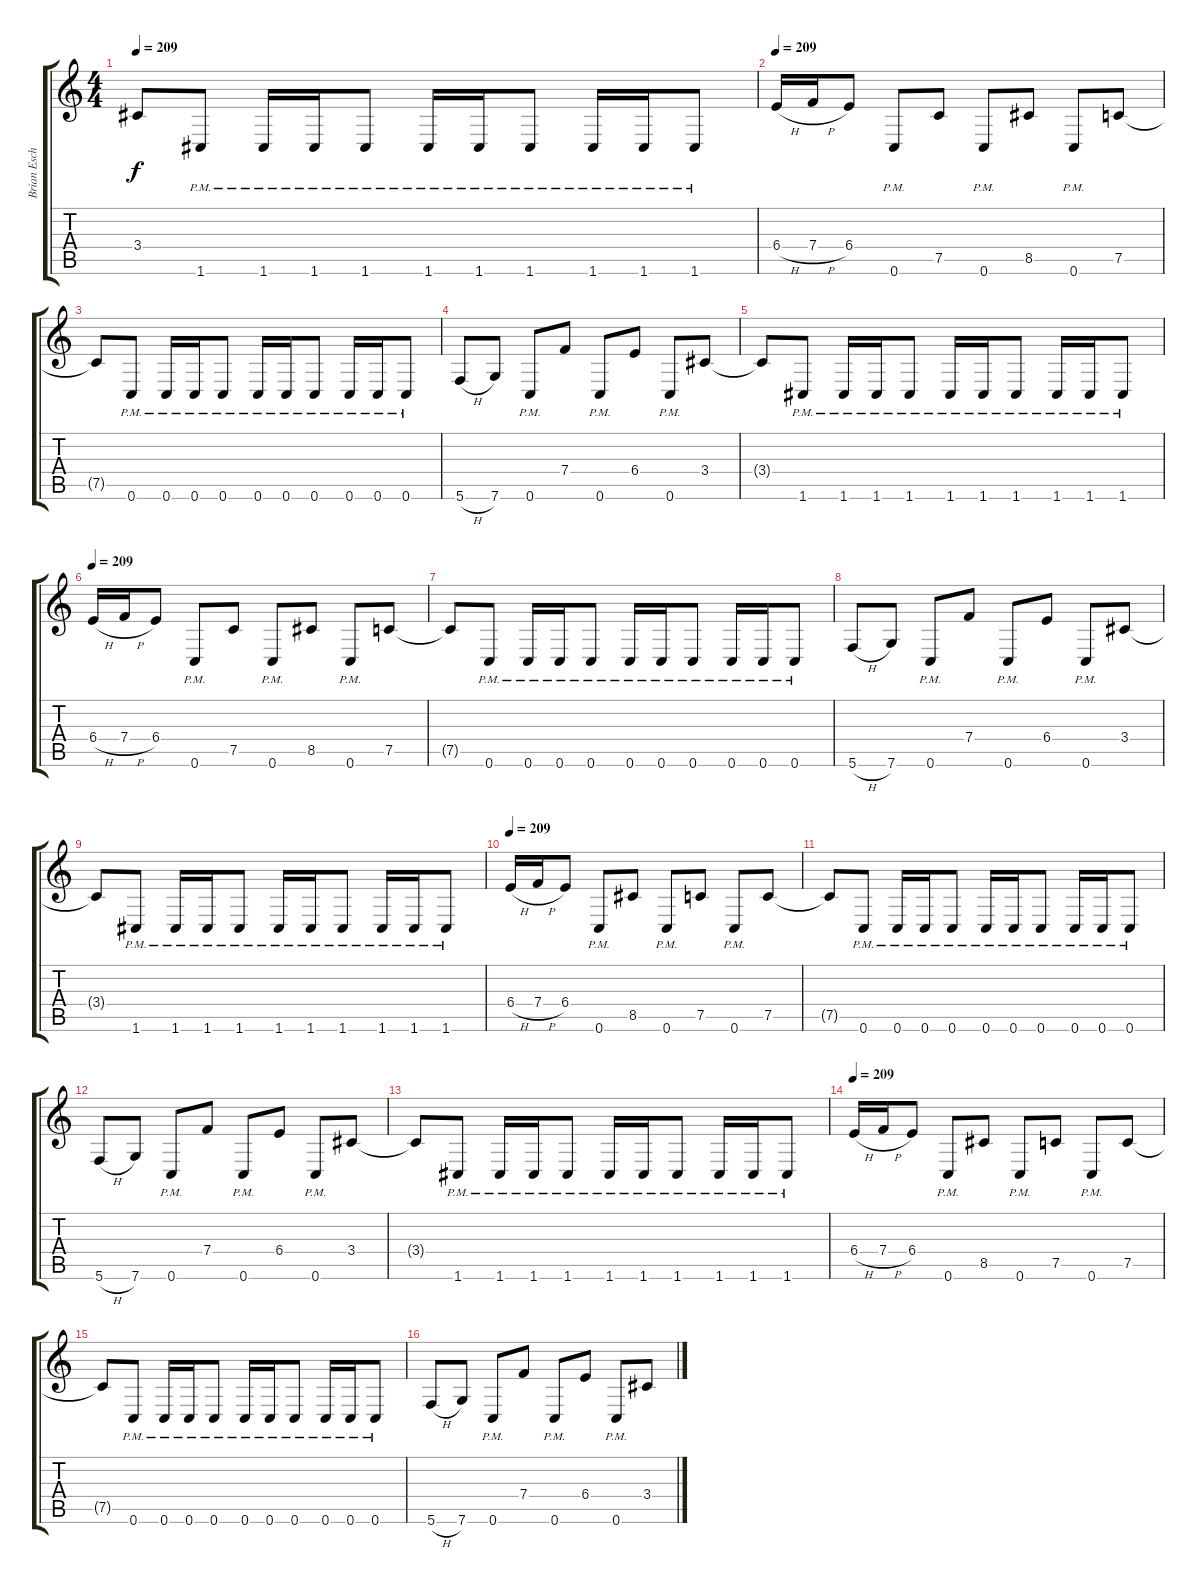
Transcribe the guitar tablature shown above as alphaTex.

\track ("Brian Eschbach (Lead Guitar)" "Brian Esch") {instrument distortionguitar}
\staff {score tabs}
\tuning (C4 G3 Eb3 Bb2 F2 C2) {hide}
\ts (4 4)
\tempo 209
\clef g2
\ks c
3.4{t}.8{dy f} 1.6{pm}.8 1.6{pm}.16 1.6{pm}.16 1.6{pm}.8 1.6{pm}.16 1.6{pm}.16 1.6{pm}.8 1.6{pm}.16 1.6{pm}.16 1.6{pm}.8 |
\tempo 209
6.4{h}.16 7.4{h}.16 6.4.8 0.6{pm}.8 7.5.8 0.6{pm}.8 8.5.8 0.6{pm}.8 7.5.8 |
7.5{t}.8 0.6{pm}.8 0.6{pm}.16 0.6{pm}.16 0.6{pm}.8 0.6{pm}.16 0.6{pm}.16 0.6{pm}.8 0.6{pm}.16 0.6{pm}.16 0.6{pm}.8 |
5.6{h}.8 7.6.8 0.6{pm}.8 7.4.8 0.6{pm}.8 6.4.8 0.6{pm}.8 3.4.8 |
3.4{t}.8 1.6{pm}.8 1.6{pm}.16 1.6{pm}.16 1.6{pm}.8 1.6{pm}.16 1.6{pm}.16 1.6{pm}.8 1.6{pm}.16 1.6{pm}.16 1.6{pm}.8 |
\tempo 209
6.4{h}.16 7.4{h}.16 6.4.8 0.6{pm}.8 7.5.8 0.6{pm}.8 8.5.8 0.6{pm}.8 7.5.8 |
7.5{t}.8 0.6{pm}.8 0.6{pm}.16 0.6{pm}.16 0.6{pm}.8 0.6{pm}.16 0.6{pm}.16 0.6{pm}.8 0.6{pm}.16 0.6{pm}.16 0.6{pm}.8 |
5.6{h}.8 7.6.8 0.6{pm}.8 7.4.8 0.6{pm}.8 6.4.8 0.6{pm}.8 3.4.8 |
3.4{t}.8 1.6{pm}.8 1.6{pm}.16 1.6{pm}.16 1.6{pm}.8 1.6{pm}.16 1.6{pm}.16 1.6{pm}.8 1.6{pm}.16 1.6{pm}.16 1.6{pm}.8 |
\tempo 209
6.4{h}.16 7.4{h}.16 6.4.8 0.6{pm}.8 8.5.8 0.6{pm}.8 7.5.8 0.6{pm}.8 7.5.8 |
7.5{t}.8 0.6{pm}.8 0.6{pm}.16 0.6{pm}.16 0.6{pm}.8 0.6{pm}.16 0.6{pm}.16 0.6{pm}.8 0.6{pm}.16 0.6{pm}.16 0.6{pm}.8 |
5.6{h}.8 7.6.8 0.6{pm}.8 7.4.8 0.6{pm}.8 6.4.8 0.6{pm}.8 3.4.8 |
3.4{t}.8 1.6{pm}.8 1.6{pm}.16 1.6{pm}.16 1.6{pm}.8 1.6{pm}.16 1.6{pm}.16 1.6{pm}.8 1.6{pm}.16 1.6{pm}.16 1.6{pm}.8 |
\tempo 209
6.4{h}.16 7.4{h}.16 6.4.8 0.6{pm}.8 8.5.8 0.6{pm}.8 7.5.8 0.6{pm}.8 7.5.8 |
7.5{t}.8 0.6{pm}.8 0.6{pm}.16 0.6{pm}.16 0.6{pm}.8 0.6{pm}.16 0.6{pm}.16 0.6{pm}.8 0.6{pm}.16 0.6{pm}.16 0.6{pm}.8 |
5.6{h}.8 7.6.8 0.6{pm}.8 7.4.8 0.6{pm}.8 6.4.8 0.6{pm}.8 3.4.8
